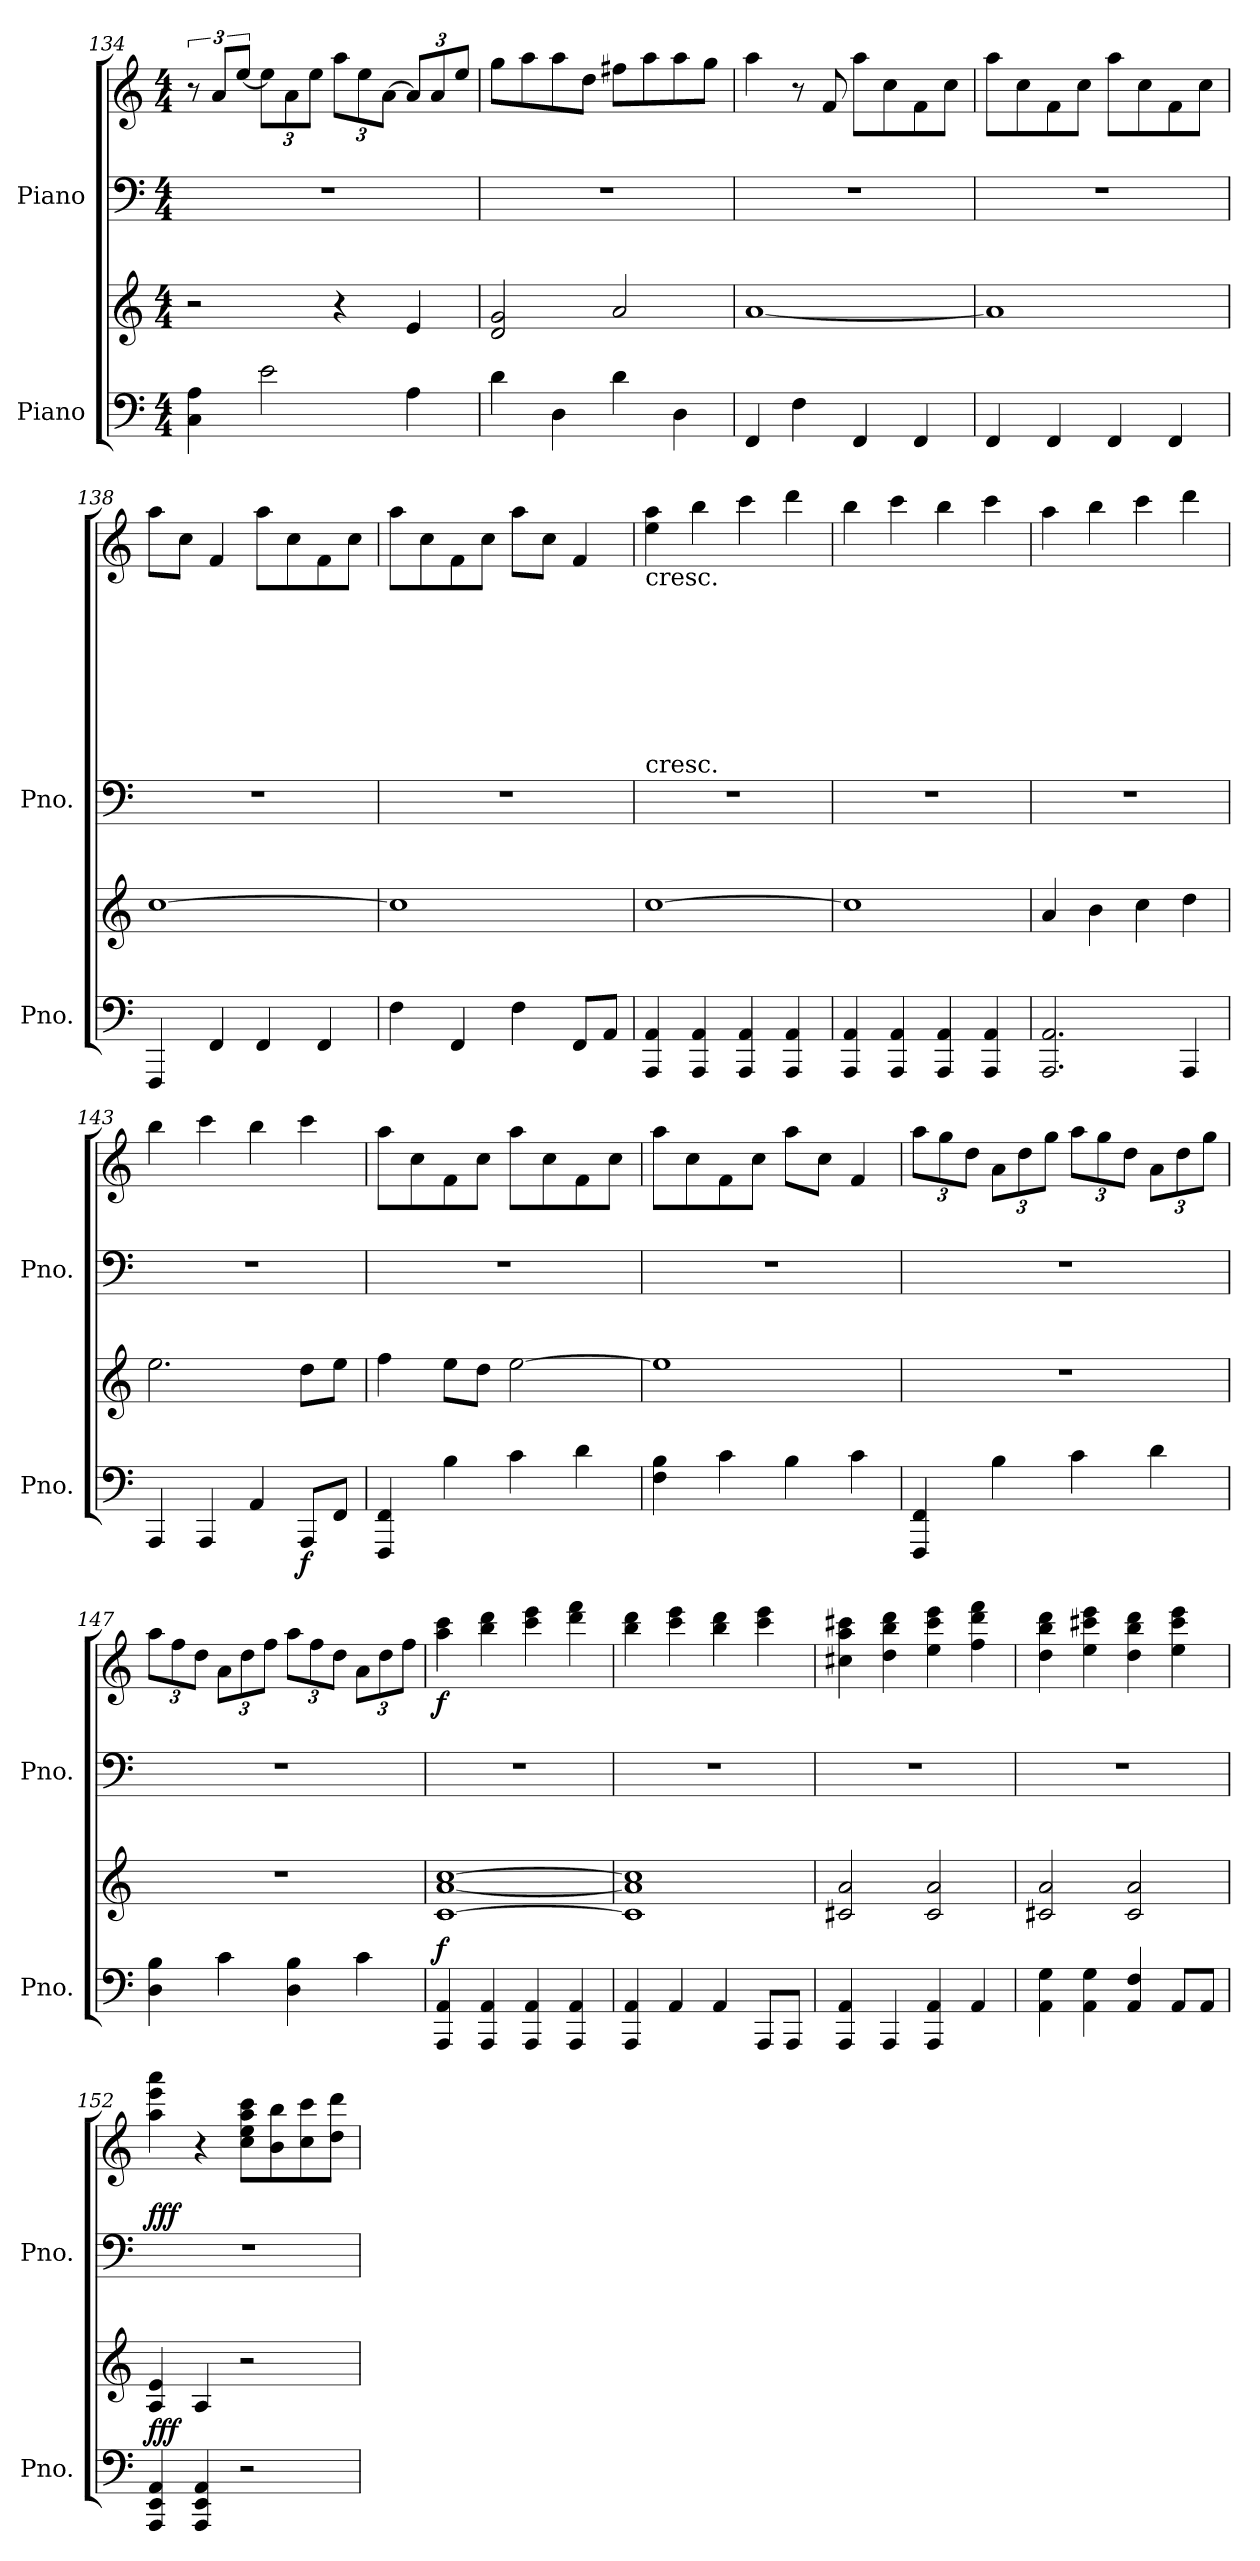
**kern	**kern	**dynam	**kern	**kern	**dynam
*part2	*part2	*part2	*part1	*part1	*part1
*staff4	*staff3	*staff3/4	*staff2	*staff1	*staff1/2
*I"Piano	*	*	*I"Piano	*	*
*I'Pno.	*	*	*I'Pno.	*	*
!!LO:LB:g=z
*clefF4	*clefG2	*	*clefF4	*clefG2	*
*k[]	*k[]	*	*k[]	*k[]	*
*C:	*C:	*	*C:	*C:	*
*M4/4	*M4/4	*	*M4/4	*M4/4	*
=134	=134	=134	=134	=134	=134
4C\ 4A\	2r	.	1r	12r	.
.	.	.	.	12a/L	.
.	.	.	.	[12ee/J	.
*	*	*	*	*Xbrackettup	*
2e\	.	.	.	12ee\L]	.
.	.	.	.	12a\	.
.	.	.	.	12ee\J	.
.	4r	.	.	12aa\L	.
.	.	.	.	12ee\	.
.	.	.	.	[12a\J	.
4A\	4e/	.	.	12a/L]	.
.	.	.	.	12a/	.
.	.	.	.	12ee/J	.
=135	=135	=135	=135	=135	=135
4d\	2d/ 2g/	.	1r	8gg\L	.
.	.	.	.	8aa\	.
4D\	.	.	.	8aa\	.
.	.	.	.	8dd\J	.
4d\	2a/	.	.	8ff#X\L	.
.	.	.	.	8aa\	.
4D\	.	.	.	8aa\	.
.	.	.	.	8gg\J	.
=136	=136	=136	=136	=136	=136
4FF/	[1a	.	1r	4aa\	.
4F\	.	.	.	8r	.
.	.	.	.	8f/	.
4FF/	.	.	.	8aa\L	.
.	.	.	.	8cc\	.
4FF/	.	.	.	8f\	.
.	.	.	.	8cc\J	.
!!LO:PB:g=z
=137	=137	=137	=137	=137	=137
4FF/	1a]	.	1r	8aa\L	.
.	.	.	.	8cc\	.
4FF/	.	.	.	8f\	.
.	.	.	.	8cc\J	.
4FF/	.	.	.	8aa\L	.
.	.	.	.	8cc\	.
4FF/	.	.	.	8f\	.
.	.	.	.	8cc\J	.
!!LO:PB:g=z
=138	=138	=138	=138	=138	=138
4FFF/	[1cc	.	1r	8aa\L	.
.	.	.	.	8cc\J	.
4FF/	.	.	.	4f/	.
4FF/	.	.	.	8aa\L	.
.	.	.	.	8cc\	.
4FF/	.	.	.	8f\	.
.	.	.	.	8cc\J	.
=139	=139	=139	=139	=139	=139
4F\	1cc]	.	1r	8aa\L	.
.	.	.	.	8cc\	.
4FF/	.	.	.	8f\	.
.	.	.	.	8cc\J	.
4F\	.	.	.	8aa\L	.
.	.	.	.	8cc\J	.
8FF/L	.	.	.	4f/	.
8AA/J	.	.	.	.	.
=140	=140	=140	=140	=140	=140
!	!	!	!	!LO:TX:b:t=cresc.\n\n\n\n\n\n\n\ncresc.	!
4AAA/ 4AA/	[1cc	.	1r	4ee\ 4aa\	.
4AAA/ 4AA/	.	.	.	4bb\	.
4AAA/ 4AA/	.	.	.	4ccc\	.
4AAA/ 4AA/	.	.	.	4ddd\	.
=141	=141	=141	=141	=141	=141
4AAA/ 4AA/	1cc]	.	1r	4bb\	.
4AAA/ 4AA/	.	.	.	4ccc\	.
4AAA/ 4AA/	.	.	.	4bb\	.
4AAA/ 4AA/	.	.	.	4ccc\	.
=142	=142	=142	=142	=142	=142
2.AAA/ 2.AA/	4a/	.	1r	4aa\	.
.	4b\	.	.	4bb\	.
.	4cc\	.	.	4ccc\	.
4AAA/	4dd\	.	.	4ddd\	.
!!LO:PB:g=z
=143	=143	=143	=143	=143	=143
4AAA/	2.ee\	.	1r	4bb\	.
4AAA/	.	.	.	4ccc\	.
4AA/	.	.	.	4bb\	.
!	!	!LO:DY:b=2	!	!	!
8AAA/L	8dd\L	f	.	4ccc\	.
8FF/J	8ee\J	.	.	.	.
=144	=144	=144	=144	=144	=144
4FFF/ 4FF/	4ff\	.	1r	8aa\L	.
.	.	.	.	8cc\	.
4B\	8ee\L	.	.	8f\	.
.	8dd\J	.	.	8cc\J	.
4c\	[2ee\	.	.	8aa\L	.
.	.	.	.	8cc\	.
4d\	.	.	.	8f\	.
.	.	.	.	8cc\J	.
=145	=145	=145	=145	=145	=145
4F\ 4B\	1ee]	.	1r	8aa\L	.
.	.	.	.	8cc\	.
4c\	.	.	.	8f\	.
.	.	.	.	8cc\J	.
4B\	.	.	.	8aa\L	.
.	.	.	.	8cc\J	.
4c\	.	.	.	4f/	.
=146	=146	=146	=146	=146	=146
4FFF/ 4FF/	1r	.	1r	12aa\L	.
.	.	.	.	12gg\	.
.	.	.	.	12dd\J	.
4B\	.	.	.	12a\L	.
.	.	.	.	12dd\	.
.	.	.	.	12gg\J	.
4c\	.	.	.	12aa\L	.
.	.	.	.	12gg\	.
.	.	.	.	12dd\J	.
4d\	.	.	.	12a\L	.
.	.	.	.	12dd\	.
.	.	.	.	12gg\J	.
=147	=147	=147	=147	=147	=147
4D\ 4B\	1r	.	1r	12aa\L	.
.	.	.	.	12ff\	.
.	.	.	.	12dd\J	.
4c\	.	.	.	12a\L	.
.	.	.	.	12dd\	.
.	.	.	.	12ff\J	.
4D\ 4B\	.	.	.	12aa\L	.
.	.	.	.	12ff\	.
.	.	.	.	12dd\J	.
4c\	.	.	.	12a\L	.
.	.	.	.	12dd\	.
.	.	.	.	12ff\J	.
!!LO:LB:g=z
=148	=148	=148	=148	=148	=148
*	*^	*	*	*	*
*	*	*^	*	*	*	*
!	!	!	!	!LO:DY:a=2	!	!	!LO:DY:b
4AAA/ 4AA/	[1cc	[1a	[1c	f	1r	4aa\ 4ccc\	f
4AAA/ 4AA/	.	.	.	.	.	4bb\ 4ddd\	.
4AAA/ 4AA/	.	.	.	.	.	4ccc\ 4eee\	.
4AAA/ 4AA/	.	.	.	.	.	4ddd\ 4fff\	.
=149	=149	=149	=149	=149	=149	=149	=149
4AAA/ 4AA/	1cc]	1a]	1c]	.	1r	4bb\ 4ddd\	.
4AA/	.	.	.	.	.	4ccc\ 4eee\	.
4AA/	.	.	.	.	.	4bb\ 4ddd\	.
8AAA/L	.	.	.	.	.	4ccc\ 4eee\	.
8AAA/J	.	.	.	.	.	.	.
*	*v	*v	*v	*	*	*	*
=150	=150	=150	=150	=150	=150
4AAA/ 4AA/	2c#X/ 2a/	.	1r	4cc#X\ 4aa\ 4ccc#X\	.
4AAA/	.	.	.	4dd\ 4bb\ 4ddd\	.
4AAA/ 4AA/	2c#/ 2a/	.	.	4ee\ 4ccc#\ 4eee\	.
4AA/	.	.	.	4ff\ 4ddd\ 4fff\	.
=151	=151	=151	=151	=151	=151
4AA\ 4G\	2c#X/ 2a/	.	1r	4dd\ 4bb\ 4ddd\	.
4AA\ 4G\	.	.	.	4ee\ 4ccc#X\ 4eee\	.
4AA/ 4F/	2c#/ 2a/	.	.	4dd\ 4bb\ 4ddd\	.
8AA/L	.	.	.	4ee\ 4ccc#\ 4eee\	.
8AA/J	.	.	.	.	.
=152	=152	=152	=152	=152	=152
!	!	!LO:DY:a=2	!	!	!LO:DY:a=2
4AAA/ 4EE/ 4AA/	4A/ 4e/	fff	1r	4aa\ 4eee\ 4aaa\	fff
4AAA/ 4EE/ 4AA/	4A/	.	.	4r	.
2r	2r	.	.	8cc\ 8ee\ 8aa\ 8ccc\L	.
.	.	.	.	8b\ 8bb\	.
.	.	.	.	8cc\ 8ccc\	.
.	.	.	.	8dd\ 8ddd\J	.
=	=	=	=	=	=
*-	*-	*-	*-	*-	*-
